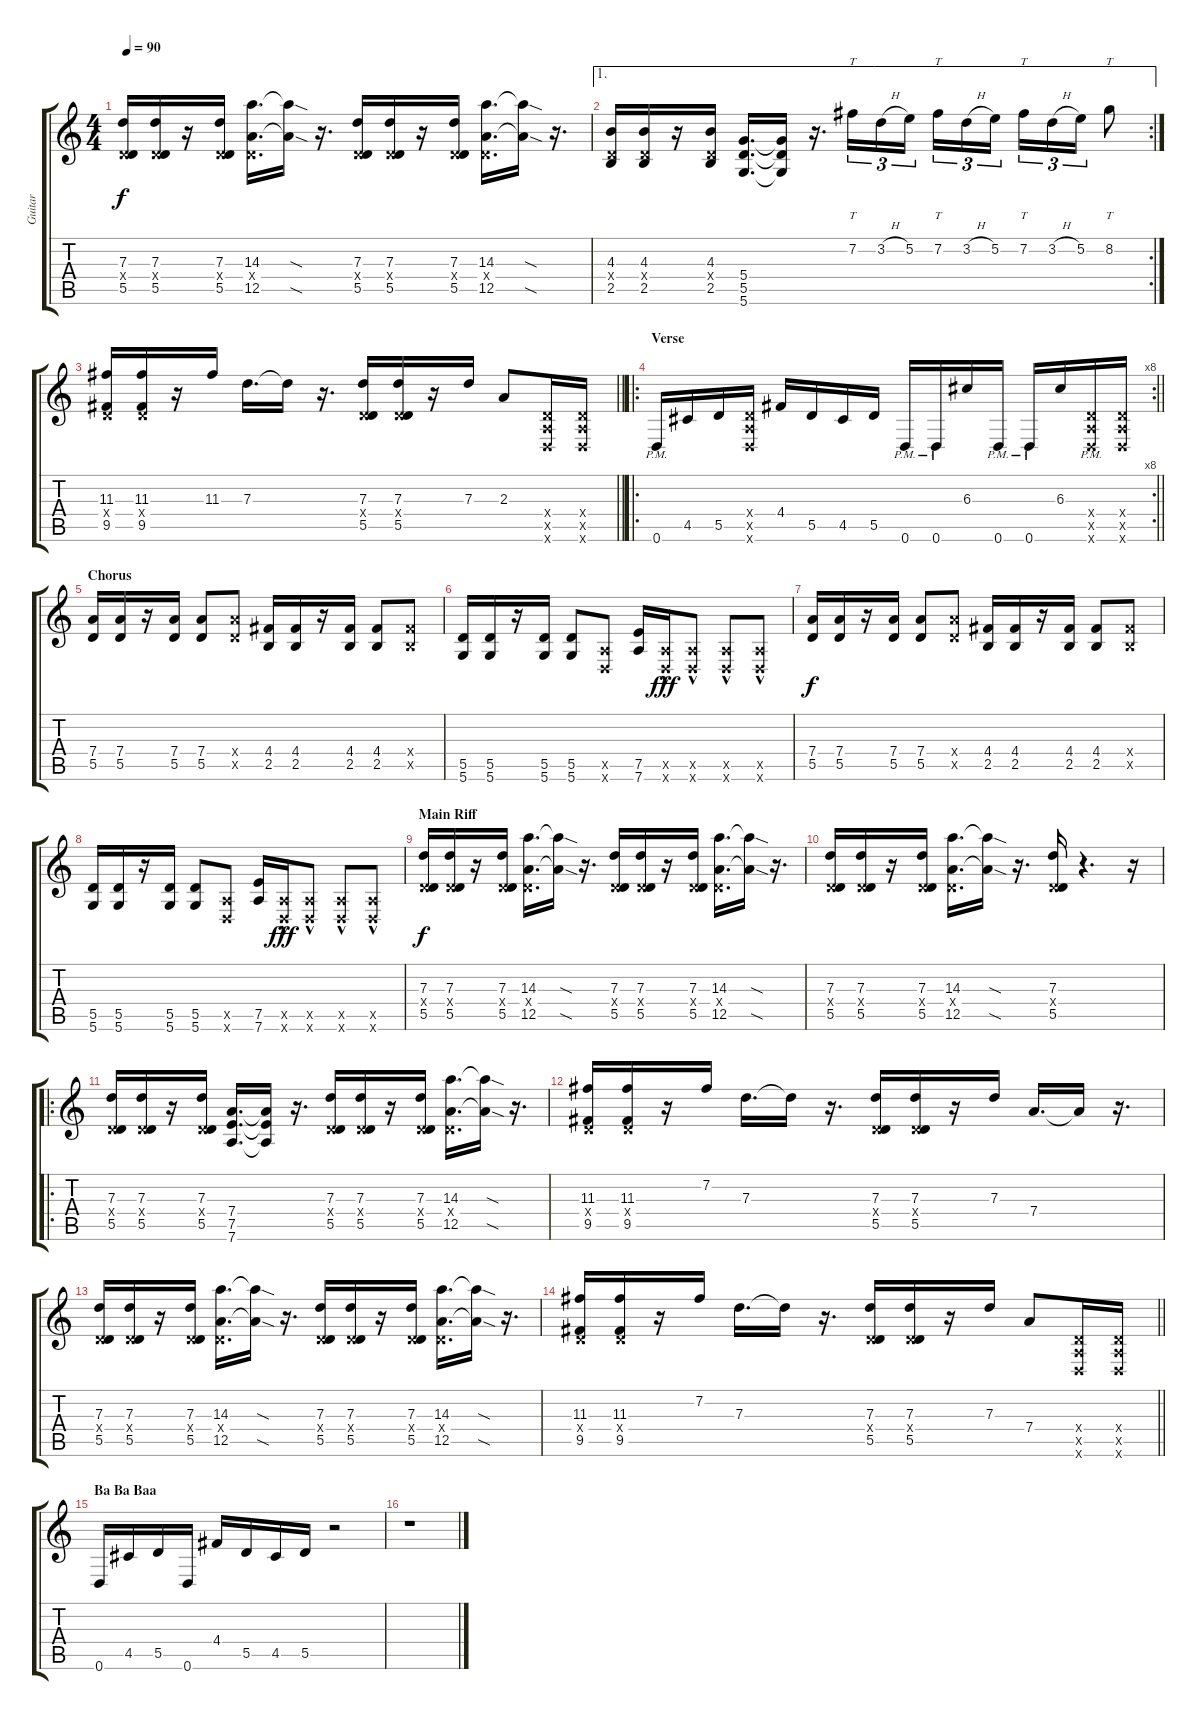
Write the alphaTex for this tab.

\track ("Guitar" "Guitar") {instrument distortionguitar}
\staff {score tabs}
\tuning (E4 B3 G3 D3 A2 D2) {hide}
\ts (4 4)
\tempo 90
\clef g2
\ks c
(7.3 0.4{x} 5.5).16{dy f} (7.3 0.4{x} 5.5).16 r.16 (7.3 0.4{x} 5.5).16 (14.3 0.4{x} 12.5).16{d} (14.3{sod t} 12.5{sod t}).16 r.16{d} (7.3 0.4{x} 5.5).16 (7.3 0.4{x} 5.5).16 r.16 (7.3 0.4{x} 5.5).16 (14.3 0.4{x} 12.5).16{d} (14.3{sod t} 12.5{sod t}).16 r.16{d} |
\ae 1
\rc 2
(4.3 0.4{x} 2.5).16 (4.3 0.4{x} 2.5).16 r.16 (4.3 0.4{x} 2.5).16 (5.4 5.5 5.6).16{d} (5.4{t} 5.5{t} 5.6{t}).16 r.16{d} 7.2.16{tt tu (3 2)} 3.2{h}.16{tu (3 2)} 5.2.16{tu (3 2) beam splitsecondary} 7.2.16{tt tu (3 2)} 3.2{h}.16{tu (3 2)} 5.2.16{tu (3 2)} 7.2.16{tt tu (3 2)} 3.2{h}.16{tu (3 2)} 5.2.16{tu (3 2)} 8.2.8{tt} |
\barLineRight lightlight
(11.3 0.4{x} 9.5).16 (11.3 0.4{x} 9.5).16 r.16 11.3.16 7.3.16{d} 7.3{t}.16 r.16{d} (7.3 0.4{x} 5.5).16 (7.3 0.4{x} 5.5).16 r.16 7.3.16 2.3.8 (0.4{x} 0.5{x} 0.6{x}).16 (0.4{x} 0.5{x} 0.6{x}).16 |
\ro
\rc 8
\section ("" "Verse")
\barLineRight lightlight
0.6{pm}.16 4.5.16 5.5.16 (0.4{x} 0.5{x} 0.6{x}).16 4.4.16 5.5.16 4.5.16 5.5.16 0.6{pm}.16 0.6{pm}.16 6.3.16 0.6{pm}.16 0.6{pm}.16 6.3.16 (0.4{x} 0.5{x} 0.6{pm x}).16 (0.4{x} 0.5{x} 0.6{x}).16 |
\section ("" "Chorus")
(7.4 5.5).16 (7.4 5.5).16 r.16 (7.4 5.5).16 (7.4 5.5).8 (7.4{x} 5.5{x}).8 (4.4 2.5).16 (4.4 2.5).16 r.16 (4.4 2.5).16 (4.4 2.5).8 (4.4{x} 2.5{x}).8 |
(5.5 5.6).16 (5.5 5.6).16 r.16 (5.5 5.6).16 (5.5 5.6).8 (0.5{x} 0.6{x}).8 (7.5 7.6).16 (0.5{hac x} 0.6{hac x}).16{dy fff} (0.5{hac x} 0.6{hac x}).8 (0.5{hac x} 0.6{hac x}).8 (0.5{hac x} 0.6{hac x}).8 |
(7.4 5.5).16{dy f} (7.4 5.5).16 r.16 (7.4 5.5).16 (7.4 5.5).8 (7.4{x} 5.5{x}).8 (4.4 2.5).16 (4.4 2.5).16 r.16 (4.4 2.5).16 (4.4 2.5).8 (4.4{x} 2.5{x}).8 |
(5.5 5.6).16 (5.5 5.6).16 r.16 (5.5 5.6).16 (5.5 5.6).8 (0.5{x} 0.6{x}).8 (7.5 7.6).16 (0.5{hac x} 0.6{hac x}).16{dy fff} (0.5{hac x} 0.6{hac x}).8 (0.5{hac x} 0.6{hac x}).8 (0.5{hac x} 0.6{hac x}).8 |
\section ("" "Main Riff")
(7.3 0.4{x} 5.5).16{dy f} (7.3 0.4{x} 5.5).16 r.16 (7.3 0.4{x} 5.5).16 (14.3 0.4{x} 12.5).16{d} (14.3{sod t} 12.5{sod t}).16 r.16{d} (7.3 0.4{x} 5.5).16 (7.3 0.4{x} 5.5).16 r.16 (7.3 0.4{x} 5.5).16 (14.3 0.4{x} 12.5).16{d} (14.3{sod t} 12.5{sod t}).16 r.16{d} |
(7.3 0.4{x} 5.5).16 (7.3 0.4{x} 5.5).16 r.16 (7.3 0.4{x} 5.5).16 (14.3 0.4{x} 12.5).16{d} (14.3{sod t} 12.5{sod t}).16 r.16{d} (7.3 0.4{x} 5.5).16 r.4{d} r.16 |
\ro
(7.3 0.4{x} 5.5).16 (7.3 0.4{x} 5.5).16 r.16 (7.3 0.4{x} 5.5).16 (7.4 7.5 7.6).16{d} (7.4{t} 7.5{t} 7.6{t}).16 r.16{d} (7.3 0.4{x} 5.5).16 (7.3 0.4{x} 5.5).16 r.16 (7.3 0.4{x} 5.5).16 (14.3 0.4{x} 12.5).16{d} (14.3{sod t} 12.5{sod t}).16 r.16{d} |
(11.3 0.4{x} 9.5).16 (11.3 0.4{x} 9.5).16 r.16 7.2.16 7.3.16{d} 7.3{t}.16 r.16{d} (7.3 0.4{x} 5.5).16 (7.3 0.4{x} 5.5).16 r.16 7.3.16 7.4.16{d} 7.4{t}.16 r.16{d} |
(7.3 0.4{x} 5.5).16 (7.3 0.4{x} 5.5).16 r.16 (7.3 0.4{x} 5.5).16 (14.3 0.4{x} 12.5).16{d} (14.3{sod t} 12.5{sod t}).16 r.16{d} (7.3 0.4{x} 5.5).16 (7.3 0.4{x} 5.5).16 r.16 (7.3 0.4{x} 5.5).16 (14.3 0.4{x} 12.5).16{d} (14.3{sod t} 12.5{sod t}).16 r.16{d} |
\barLineRight lightlight
(11.3 0.4{x} 9.5).16 (11.3 0.4{x} 9.5).16 r.16 7.2.16 7.3.16{d} 7.3{t}.16 r.16{d} (7.3 0.4{x} 5.5).16 (7.3 0.4{x} 5.5).16 r.16 7.3.16 7.4.8 (0.4{x} 0.5{x} 0.6{x}).16 (0.4{x} 0.5{x} 0.6{x}).16 |
\section ("" "Ba Ba Baa")
0.6.16 4.5.16 5.5.16 0.6.16 4.4.16 5.5.16 4.5.16 5.5.16 r.2 |
r.1
